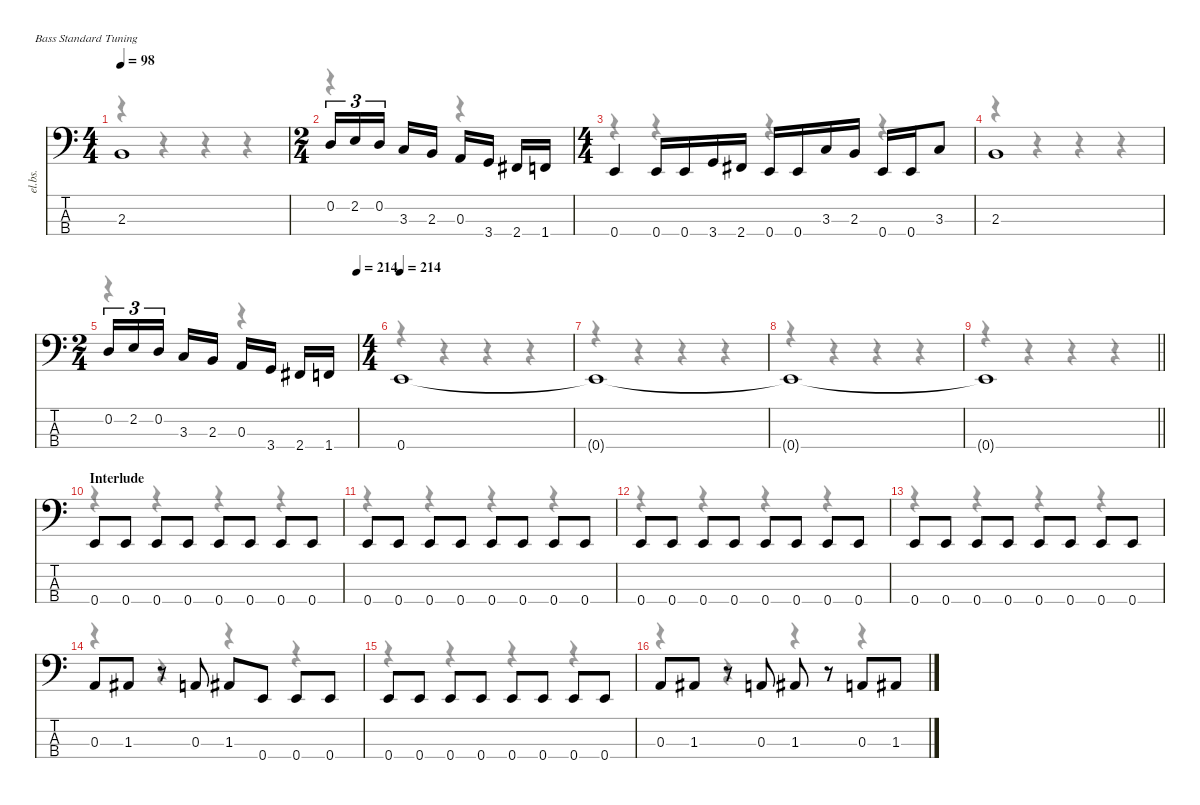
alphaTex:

\defaultSystemsLayout 4
\hideDynamics
\bracketExtendMode nobrackets
\otherSystemsTrackNameOrientation horizontal
\track ("Cliff Burton" "el.bs.") {instrument electricbassfinger}
\staff {score tabs}
\tuning (G2 D2 A1 E1)
\voice
\ts (4 4)
\tempo 98
\clef f4
\ks c
2.3.1{dy f beam Up} |
\ts (2 4)
\beaming (8 1 1 1 1)
0.2.16{tu (3 2) beam Up} 2.2.16{tu (3 2) beam Up} 0.2.16{tu (3 2) beam Up} 3.3.16{beam Up} 2.3.16{beam Up} 0.3.16{beam Up} 3.4.16{beam Up} 2.4{acc #}.16{beam Up} 1.4.16{beam Up} |
\ts (4 4)
\beaming (8 2 2 2 2)
0.4.4{beam Up} 0.4.16{beam Up} 0.4.16{beam Up} 3.4.16{beam Up} 2.4{acc #}.16{beam Up} 0.4.16{beam Up} 0.4.16{beam Up} 3.3.16{beam Up} 2.3.16{beam Up} 0.4.16{beam Up} 0.4.16{beam Up} 3.3.8{beam Up} |
2.3.1{beam Up} |
\ts (2 4)
\beaming (8 1 1 1 1)
\tempo (214 1)
0.2.16{tu (3 2) beam Up} 2.2.16{tu (3 2) beam Up} 0.2.16{tu (3 2) beam Up} 3.3.16{beam Up} 2.3.16{beam Up} 0.3.16{beam Up} 3.4.16{beam Up} 2.4{acc #}.16{beam Up} 1.4.16{beam Up} |
\ts (4 4)
\beaming (8 2 2 2 2)
\tempo 214
0.4.1{beam Up} |
0.4{t}.1{beam Up} |
0.4{t}.1{beam Up} |
\barLineRight lightlight
0.4{t}.1{beam Up} |
\section ("" "Interlude")
0.4.8{beam Up} 0.4.8{beam Up} 0.4.8{beam Up} 0.4.8{beam Up} 0.4.8{beam Up} 0.4.8{beam Up} 0.4.8{beam Up} 0.4.8{beam Up} |
0.4.8{beam Up} 0.4.8{beam Up} 0.4.8{beam Up} 0.4.8{beam Up} 0.4.8{beam Up} 0.4.8{beam Up} 0.4.8{beam Up} 0.4.8{beam Up} |
0.4.8{beam Up} 0.4.8{beam Up} 0.4.8{beam Up} 0.4.8{beam Up} 0.4.8{beam Up} 0.4.8{beam Up} 0.4.8{beam Up} 0.4.8{beam Up} |
0.4.8{beam Up} 0.4.8{beam Up} 0.4.8{beam Up} 0.4.8{beam Up} 0.4.8{beam Up} 0.4.8{beam Up} 0.4.8{beam Up} 0.4.8{beam Up} |
0.3.8{beam Up} 1.3{acc #}.8{beam Up} r.8{beam Up} 0.3.8{beam Up} 1.3{acc #}.8{beam Up} 0.4.8{beam Up} 0.4.8{beam Up} 0.4.8{beam Up} |
0.4.8{beam Up} 0.4.8{beam Up} 0.4.8{beam Up} 0.4.8{beam Up} 0.4.8{beam Up} 0.4.8{beam Up} 0.4.8{beam Up} 0.4.8{beam Up} |
0.3.8{beam Up} 1.3{acc #}.8{beam Up} r.8{beam Up} 0.3.8{beam Up} 1.3{acc #}.8{beam Up} r.8{beam Up} 0.3.8{beam Up} 1.3{acc #}.8{beam Up}
\voice
\clef f4
\ottava regular
\simile none
\ks c
r.4{dy mf beam Down} r.4{beam Down} r.4{beam Down} r.4{beam Down} |
r.4{beam Down} r.4{beam Down} |
r.4{beam Down} r.4{beam Down} r.4{beam Down} r.4{beam Down} |
r.4{beam Down} r.4{beam Down} r.4{beam Down} r.4{beam Down} |
r.4{beam Down} r.4{beam Down} |
r.4{beam Down} r.4{beam Down} r.4{beam Down} r.4{beam Down} |
r.4{beam Down} r.4{beam Down} r.4{beam Down} r.4{beam Down} |
r.4{beam Down} r.4{beam Down} r.4{beam Down} r.4{beam Down} |
\barLineRight lightlight
r.4{beam Down} r.4{beam Down} r.4{beam Down} r.4{beam Down} |
r.4{beam Down} r.4{beam Down} r.4{beam Down} r.4{beam Down} |
r.4{beam Down} r.4{beam Down} r.4{beam Down} r.4{beam Down} |
r.4{beam Down} r.4{beam Down} r.4{beam Down} r.4{beam Down} |
r.4{beam Down} r.4{beam Down} r.4{beam Down} r.4{beam Down} |
r.4{beam Down} r.4{beam Down} r.4{beam Down} r.4{beam Down} |
r.4{beam Down} r.4{beam Down} r.4{beam Down} r.4{beam Down} |
r.4{beam Down} r.4{beam Down} r.4{beam Down} r.4{beam Down}
